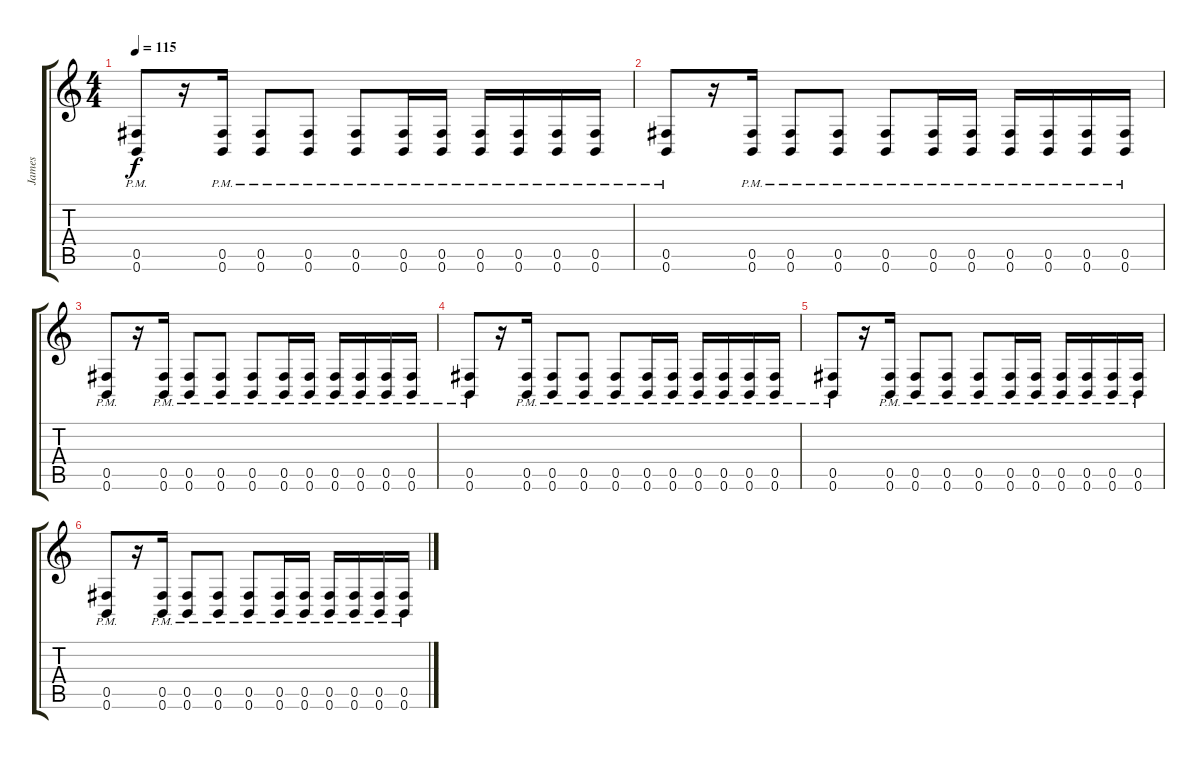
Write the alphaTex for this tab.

\track ("James" "James") {instrument distortionguitar}
\staff {score tabs}
\tuning (Db4 Ab3 E3 B2 Gb2 B1) {hide}
\ts (4 4)
\tempo 115
\clef g2
\ks c
(0.5{pm} 0.6{pm}).8{dy f} r.16 (0.5{pm} 0.6{pm}).16 (0.5{pm} 0.6{pm}).8 (0.5{pm} 0.6{pm}).8 (0.5{pm} 0.6{pm}).8 (0.5{pm} 0.6{pm}).16 (0.5{pm} 0.6{pm}).16 (0.5{pm} 0.6{pm}).16 (0.5{pm} 0.6{pm}).16 (0.5{pm} 0.6{pm}).16 (0.5{pm} 0.6{pm}).16 |
(0.5{pm} 0.6{pm}).8 r.16 (0.5{pm} 0.6{pm}).16 (0.5{pm} 0.6{pm}).8 (0.5{pm} 0.6{pm}).8 (0.5{pm} 0.6{pm}).8 (0.5{pm} 0.6{pm}).16 (0.5{pm} 0.6{pm}).16 (0.5{pm} 0.6{pm}).16 (0.5{pm} 0.6{pm}).16 (0.5{pm} 0.6{pm}).16 (0.5{pm} 0.6{pm}).16 |
(0.5{pm} 0.6{pm}).8 r.16 (0.5{pm} 0.6{pm}).16 (0.5{pm} 0.6{pm}).8 (0.5{pm} 0.6{pm}).8 (0.5{pm} 0.6{pm}).8 (0.5{pm} 0.6{pm}).16 (0.5{pm} 0.6{pm}).16 (0.5{pm} 0.6{pm}).16 (0.5{pm} 0.6{pm}).16 (0.5{pm} 0.6{pm}).16 (0.5{pm} 0.6{pm}).16 |
(0.5{pm} 0.6{pm}).8 r.16 (0.5{pm} 0.6{pm}).16 (0.5{pm} 0.6{pm}).8 (0.5{pm} 0.6{pm}).8 (0.5{pm} 0.6{pm}).8 (0.5{pm} 0.6{pm}).16 (0.5{pm} 0.6{pm}).16 (0.5{pm} 0.6{pm}).16 (0.5{pm} 0.6{pm}).16 (0.5{pm} 0.6{pm}).16 (0.5{pm} 0.6{pm}).16 |
(0.5{pm} 0.6{pm}).8 r.16 (0.5{pm} 0.6{pm}).16 (0.5{pm} 0.6{pm}).8 (0.5{pm} 0.6{pm}).8 (0.5{pm} 0.6{pm}).8 (0.5{pm} 0.6{pm}).16 (0.5{pm} 0.6{pm}).16 (0.5{pm} 0.6{pm}).16 (0.5{pm} 0.6{pm}).16 (0.5{pm} 0.6{pm}).16 (0.5{pm} 0.6{pm}).16 |
(0.5{pm} 0.6{pm}).8 r.16 (0.5{pm} 0.6{pm}).16 (0.5{pm} 0.6{pm}).8 (0.5{pm} 0.6{pm}).8 (0.5{pm} 0.6{pm}).8 (0.5{pm} 0.6{pm}).16 (0.5{pm} 0.6{pm}).16 (0.5{pm} 0.6{pm}).16 (0.5{pm} 0.6{pm}).16 (0.5{pm} 0.6{pm}).16 (0.5{pm} 0.6{pm}).16
